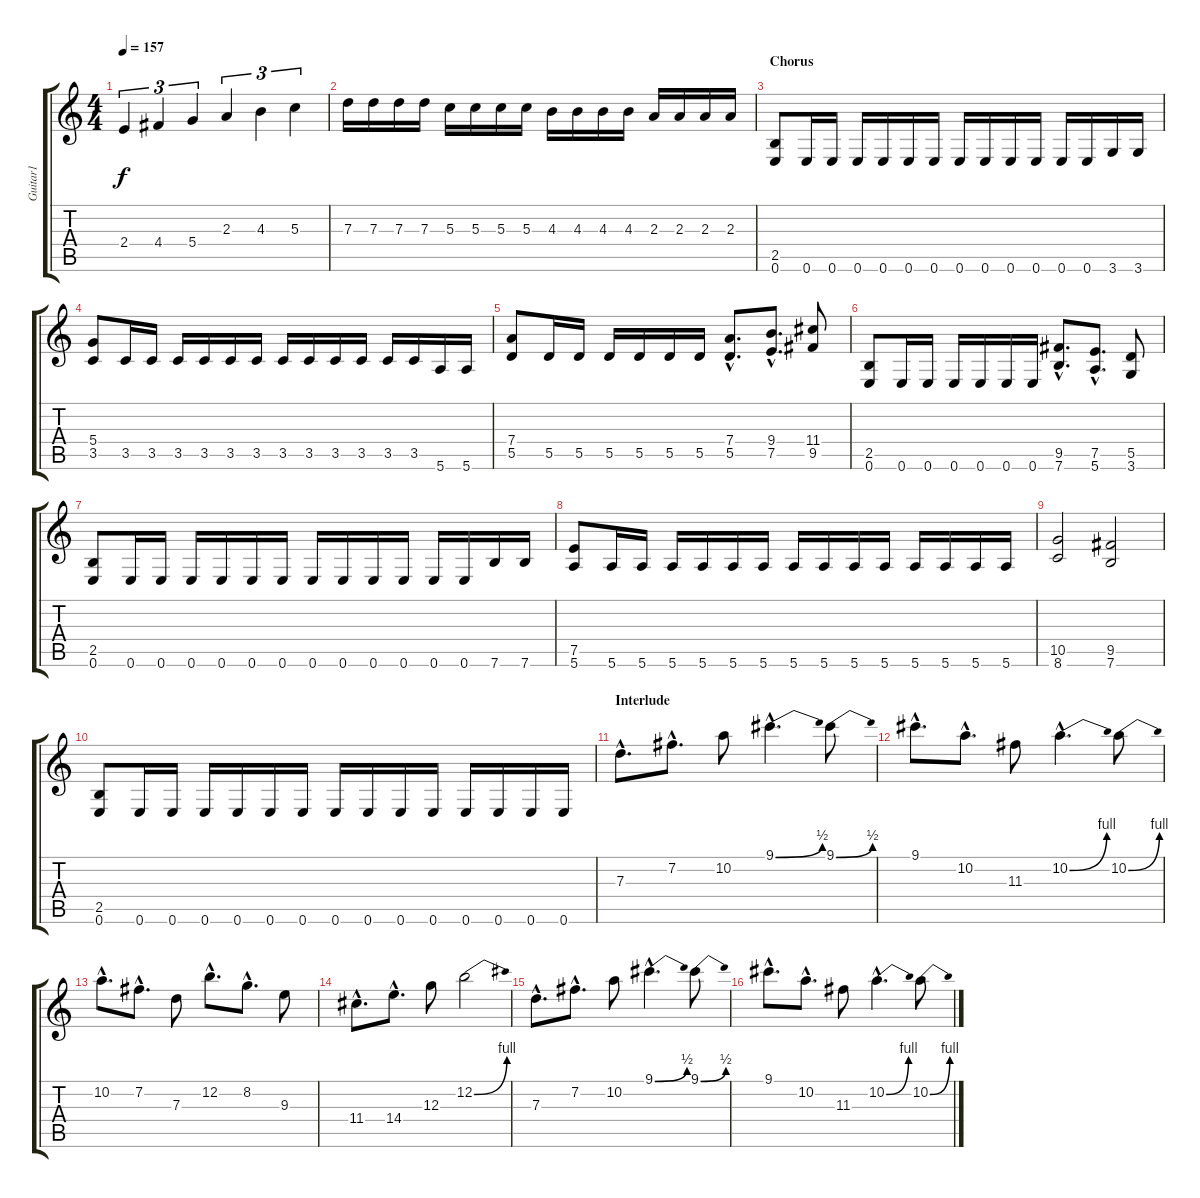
\track ("Guitar1" "Guitar1") {instrument distortionguitar}
\staff {score tabs}
\tuning (E4 B3 G3 D3 A2 E2) {hide}
\ts (4 4)
\tempo 157
\clef g2
\ks c
2.4.4{tu (3 2) dy f} 4.4.4{tu (3 2)} 5.4.4{tu (3 2)} 2.3.4{tu (3 2)} 4.3.4{tu (3 2)} 5.3.4{tu (3 2)} |
7.3.16 7.3.16 7.3.16 7.3.16 5.3.16 5.3.16 5.3.16 5.3.16 4.3.16 4.3.16 4.3.16 4.3.16 2.3.16 2.3.16 2.3.16 2.3.16 |
\section ("" "Chorus")
(2.5 0.6).8 0.6.16 0.6.16 0.6.16 0.6.16 0.6.16 0.6.16 0.6.16 0.6.16 0.6.16 0.6.16 0.6.16 0.6.16 3.6.16 3.6.16 |
(5.4 3.5).8 3.5.16 3.5.16 3.5.16 3.5.16 3.5.16 3.5.16 3.5.16 3.5.16 3.5.16 3.5.16 3.5.16 3.5.16 5.6.16 5.6.16 |
(7.4 5.5).8 5.5.16 5.5.16 5.5.16 5.5.16 5.5.16 5.5.16 (7.4{hac} 5.5{hac}).8{d} (9.4{hac} 7.5{hac}).8{d} (11.4 9.5).8 |
(2.5 0.6).8 0.6.16 0.6.16 0.6.16 0.6.16 0.6.16 0.6.16 (9.5{hac} 7.6{hac}).8{d} (7.5{hac} 5.6{hac}).8{d} (5.5 3.6).8 |
(2.5 0.6).8 0.6.16 0.6.16 0.6.16 0.6.16 0.6.16 0.6.16 0.6.16 0.6.16 0.6.16 0.6.16 0.6.16 0.6.16 7.6.16 7.6.16 |
(7.5 5.6).8 5.6.16 5.6.16 5.6.16 5.6.16 5.6.16 5.6.16 5.6.16 5.6.16 5.6.16 5.6.16 5.6.16 5.6.16 5.6.16 5.6.16 |
(10.5 8.6).2 (9.5 7.6).2 |
(2.5 0.6).8 0.6.16 0.6.16 0.6.16 0.6.16 0.6.16 0.6.16 0.6.16 0.6.16 0.6.16 0.6.16 0.6.16 0.6.16 0.6.16 0.6.16 |
\section ("" "Interlude")
7.3{hac}.8{d} 7.2{hac}.8{d} 10.2.8 9.1{be (bend 0 0 60 2) hac}.4{d} 9.1{be (bend 0 0 60 2)}.8 |
9.1{hac}.8{d} 10.2{hac}.8{d} 11.3.8 10.2{be (bend 0 0 60 4) hac}.4{d} 10.2{be (bend 0 0 60 4)}.8 |
10.2{hac}.8{d} 7.2{hac}.8{d} 7.3.8 12.2{hac}.8{d} 8.2{hac}.8{d} 9.3.8 |
11.4{hac}.8{d} 14.4{hac}.8{d} 12.3.8 12.2{be (bend 0 0 60 4)}.2 |
7.3{hac}.8{d} 7.2{hac}.8{d} 10.2.8 9.1{be (bend 0 0 60 2) hac}.4{d} 9.1{be (bend 0 0 60 2)}.8 |
9.1{hac}.8{d} 10.2{hac}.8{d} 11.3.8 10.2{be (bend 0 0 60 4) hac}.4{d} 10.2{be (bend 0 0 60 4)}.8
